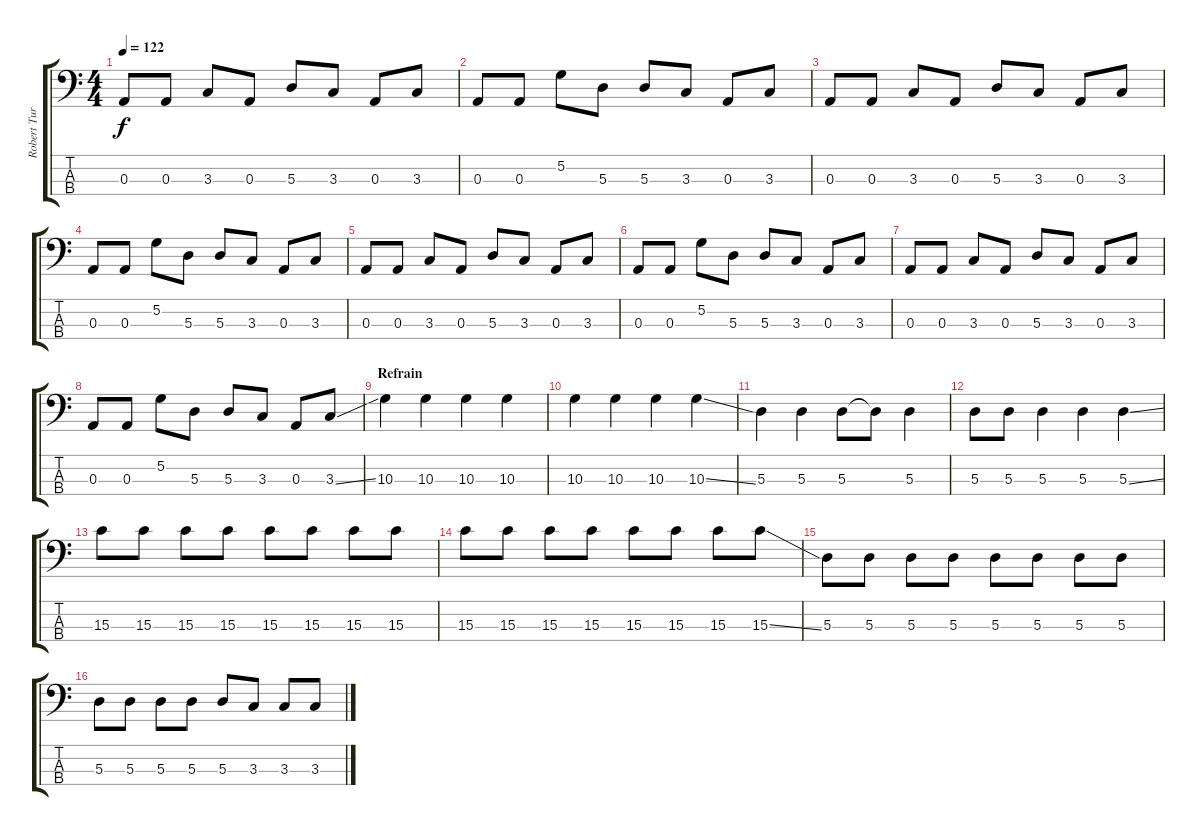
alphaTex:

\track ("Robert Turner - Bass" "Robert Tur") {instrument electricbassfinger}
\staff {score tabs}
\tuning (G2 D2 A1 E1) {hide}
\ts (4 4)
\tempo 122
\clef f4
\ks c
0.3.8{dy f} 0.3.8 3.3.8 0.3.8 5.3.8 3.3.8 0.3.8 3.3.8 |
0.3.8 0.3.8 5.2.8 5.3.8 5.3.8 3.3.8 0.3.8 3.3.8 |
0.3.8 0.3.8 3.3.8 0.3.8 5.3.8 3.3.8 0.3.8 3.3.8 |
0.3.8 0.3.8 5.2.8 5.3.8 5.3.8 3.3.8 0.3.8 3.3.8 |
0.3.8 0.3.8 3.3.8 0.3.8 5.3.8 3.3.8 0.3.8 3.3.8 |
0.3.8 0.3.8 5.2.8 5.3.8 5.3.8 3.3.8 0.3.8 3.3.8 |
0.3.8 0.3.8 3.3.8 0.3.8 5.3.8 3.3.8 0.3.8 3.3.8 |
0.3.8 0.3.8 5.2.8 5.3.8 5.3.8 3.3.8 0.3.8 3.3{ss}.8 |
\section ("" "Refrain")
10.3.4{volume 12} 10.3.4 10.3.4 10.3.4 |
10.3.4 10.3.4 10.3.4 10.3{ss}.4 |
5.3.4 5.3.4 5.3.8 5.3{t}.8 5.3.4 |
5.3.8 5.3.8 5.3.4 5.3.4 5.3{ss}.4 |
15.3.8 15.3.8 15.3.8 15.3.8 15.3.8 15.3.8 15.3.8 15.3.8 |
15.3.8 15.3.8 15.3.8 15.3.8 15.3.8 15.3.8 15.3.8 15.3{ss}.8 |
5.3.8 5.3.8 5.3.8 5.3.8 5.3.8 5.3.8 5.3.8 5.3.8 |
5.3.8 5.3.8 5.3.8 5.3.8 5.3.8 3.3.8 3.3.8 3.3{ss}.8
